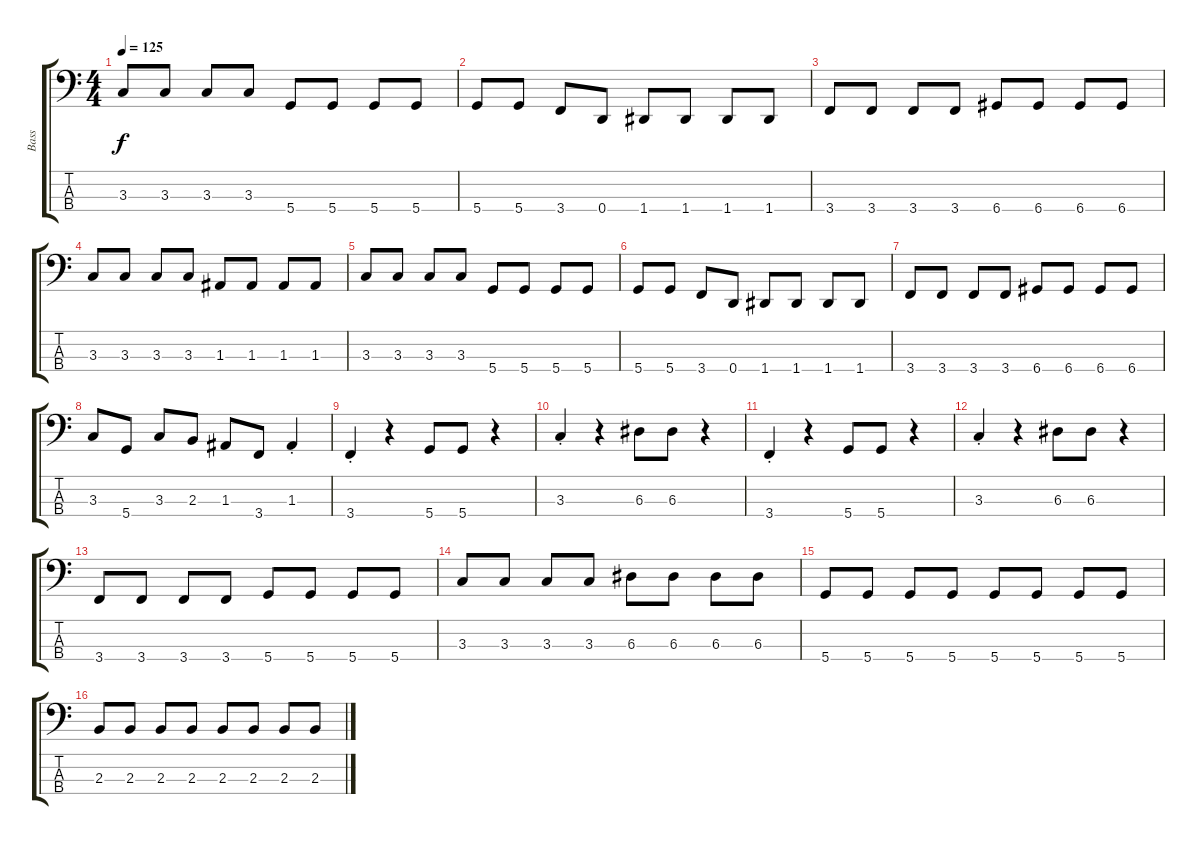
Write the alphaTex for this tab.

\track ("Bass" "Bass") {instrument electricbassfinger}
\staff {score tabs}
\tuning (G2 D2 A1 D1) {hide}
\ts (4 4)
\tempo 125
\clef f4
\ks c
3.3.8{dy f} 3.3.8 3.3.8 3.3.8 5.4.8 5.4.8 5.4.8 5.4.8 |
5.4.8 5.4.8 3.4.8 0.4.8 1.4.8 1.4.8 1.4.8 1.4.8 |
3.4.8 3.4.8 3.4.8 3.4.8 6.4.8 6.4.8 6.4.8 6.4.8 |
3.3.8 3.3.8 3.3.8 3.3.8 1.3.8 1.3.8 1.3.8 1.3.8 |
3.3.8 3.3.8 3.3.8 3.3.8 5.4.8 5.4.8 5.4.8 5.4.8 |
5.4.8 5.4.8 3.4.8 0.4.8 1.4.8 1.4.8 1.4.8 1.4.8 |
3.4.8 3.4.8 3.4.8 3.4.8 6.4.8 6.4.8 6.4.8 6.4.8 |
3.3.8 5.4.8 3.3.8 2.3.8 1.3.8 3.4.8 1.3{st}.4 |
3.4{st}.4 r.4 5.4.8 5.4.8 r.4 |
3.3{st}.4 r.4 6.3.8 6.3.8 r.4 |
3.4{st}.4 r.4 5.4.8 5.4.8 r.4 |
3.3{st}.4 r.4 6.3.8 6.3.8 r.4 |
3.4.8 3.4.8 3.4.8 3.4.8 5.4.8 5.4.8 5.4.8 5.4.8 |
3.3.8 3.3.8 3.3.8 3.3.8 6.3.8 6.3.8 6.3.8 6.3.8 |
5.4.8 5.4.8 5.4.8 5.4.8 5.4.8 5.4.8 5.4.8 5.4.8 |
2.3.8 2.3.8 2.3.8 2.3.8 2.3.8 2.3.8 2.3.8 2.3.8
